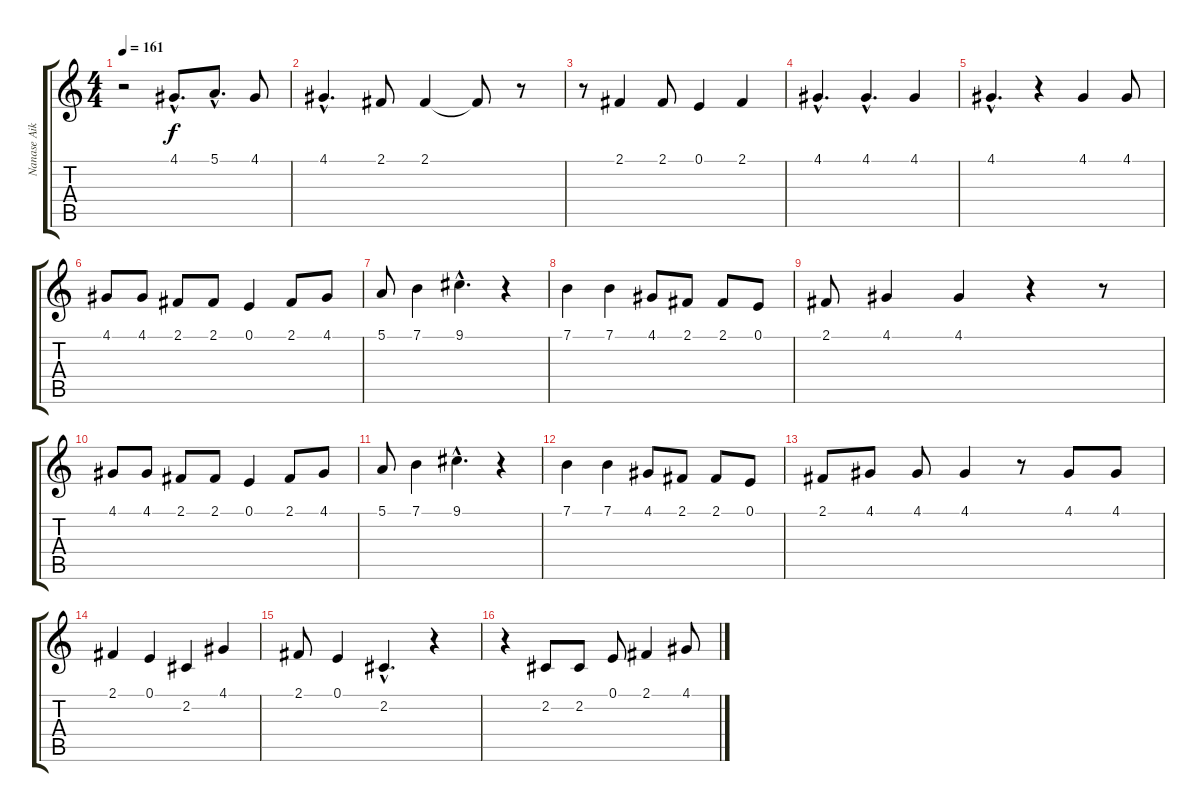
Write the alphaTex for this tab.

\track ("Nanase Aikawa" "Nanase Aik") {instrument lead1square}
\staff {score tabs}
\tuning (E4 B3 G3 D3 A2 E2) {hide}
\ts (4 4)
\tempo 161
\clef g2
\ks c
r.2{dy f} 4.1{hac}.8{d} 5.1{hac}.8{d} 4.1.8 |
4.1{hac}.4{d} 2.1.8 2.1.4 2.1{t}.8 r.8 |
r.8 2.1.4 2.1.8 0.1.4 2.1.4 |
4.1{hac}.4{d} 4.1{hac}.4{d} 4.1.4 |
4.1{hac}.4{d} r.4 4.1.4 4.1.8 |
4.1.8 4.1.8 2.1.8 2.1.8 0.1.4 2.1.8 4.1.8 |
5.1.8 7.1.4 9.1{hac}.4{d} r.4 |
7.1.4 7.1.4 4.1.8 2.1.8 2.1.8 0.1.8 |
2.1.8 4.1.4 4.1.4 r.4 r.8 |
4.1.8 4.1.8 2.1.8 2.1.8 0.1.4 2.1.8 4.1.8 |
5.1.8 7.1.4 9.1{hac}.4{d} r.4 |
7.1.4 7.1.4 4.1.8 2.1.8 2.1.8 0.1.8 |
2.1.8 4.1.8 4.1.8 4.1.4 r.8 4.1.8 4.1.8 |
2.1.4 0.1.4 2.2.4 4.1.4 |
2.1.8 0.1.4 2.2{hac}.4{d} r.4 |
r.4 2.2.8 2.2.8 0.1.8 2.1.4 4.1.8
